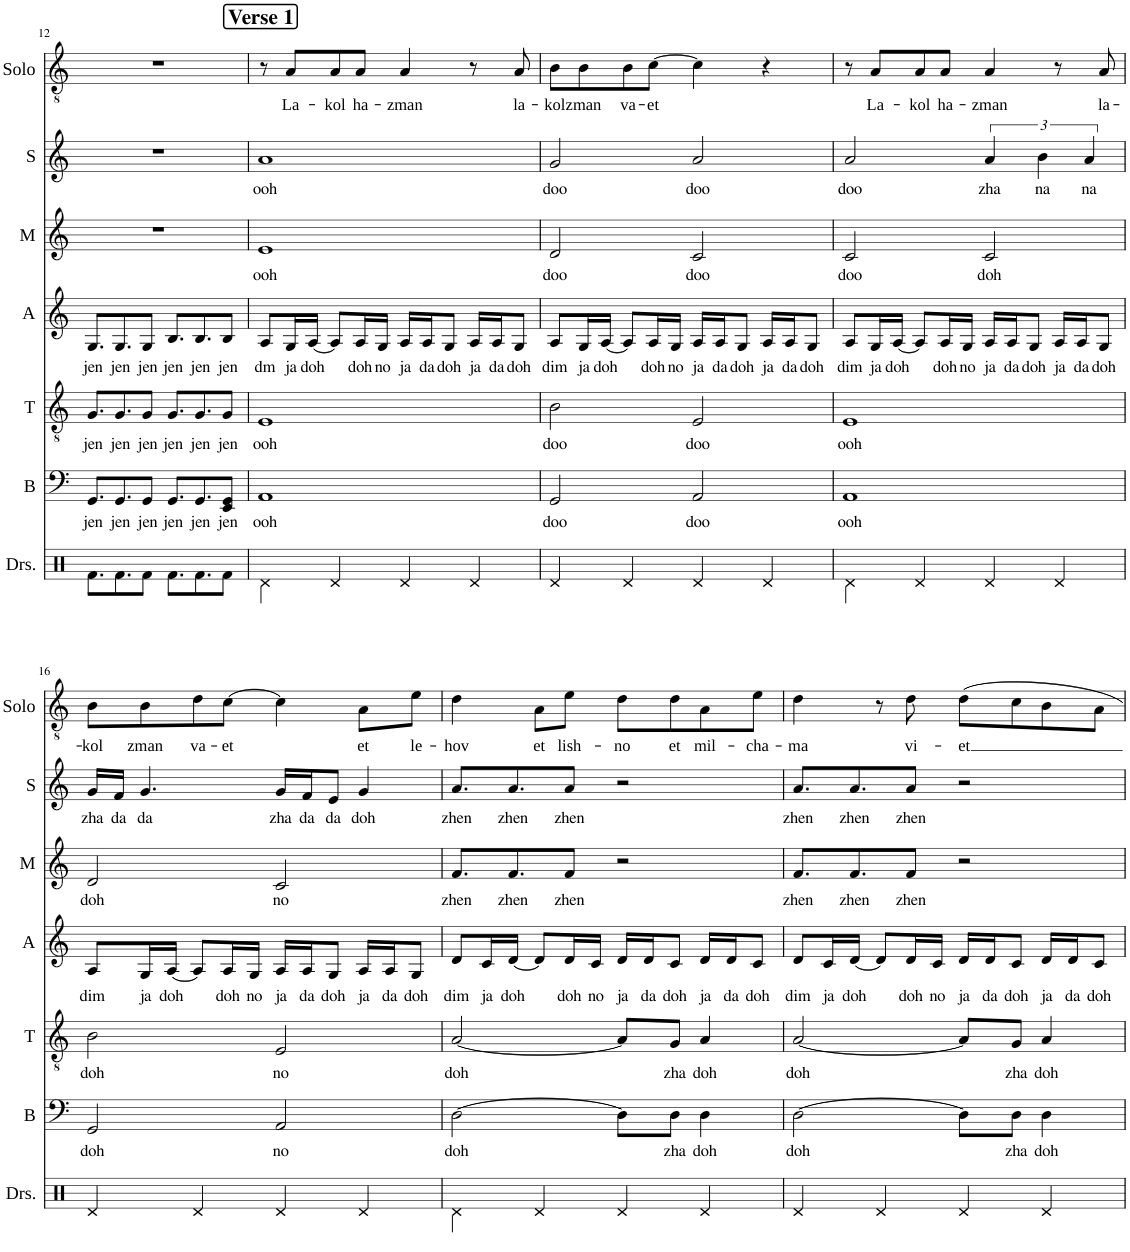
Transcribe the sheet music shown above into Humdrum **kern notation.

**kern	**kern	**text	**kern	**text	**kern	**text	**kern	**text	**kern	**text	**kern	**text
*part7	*part6	*part6	*part5	*part5	*part4	*part4	*part3	*part3	*part2	*part2	*part1	*part1
*staff7	*staff6	*staff6	*staff5	*staff5	*staff4	*staff4	*staff3	*staff3	*staff2	*staff2	*staff1	*staff1
*I"Drumset	*I"Bass	*	*I"Tenor	*	*I"Alto	*	*I"Mezzo	*	*I"Soprano	*	*I"Solo	*
*I'Drs.	*I'B	*	*I'T	*	*I'A	*	*I'M	*	*I'S	*	*I'Solo	*
!!LO:PB:g=z
*clefX	*clefF4	*	*clefGv2	*	*clefG2	*	*clefG2	*	*clefG2	*	*clefGv2	*
*k[]	*k[]	*	*k[]	*	*k[]	*	*k[]	*	*k[]	*	*k[]	*
*M4/4	*M4/4	*	*M4/4	*	*M4/4	*	*M4/4	*	*M4/4	*	*M4/4	*
=12	=12	=12	=12	=12	=12	=12	=12	=12	=12	=12	=12	=12
!	!	!LO:LY:b	!	!LO:LY:b	!	!LO:LY:b	!	!	!	!	!	!
8.Rf\L	8.GG/L	jen	8.G/L	jen	8.G/L	jen	1r	.	1r	.	1r	.
!	!	!LO:LY:b	!	!LO:LY:b	!	!LO:LY:b	!	!	!	!	!	!
8.Rf\	8.GG/	jen	8.G/	jen	8.G/	jen	.	.	.	.	.	.
!	!	!LO:LY:b	!	!LO:LY:b	!	!LO:LY:b	!	!	!	!	!	!
8Rf\J	8GG/J	jen	8G/J	jen	8G/J	jen	.	.	.	.	.	.
!	!	!LO:LY:b	!	!LO:LY:b	!	!LO:LY:b	!	!	!	!	!	!
8.Rf\L	8.GG/L	jen	8.G/L	jen	8.B/L	jen	.	.	.	.	.	.
!	!	!LO:LY:b	!	!LO:LY:b	!	!LO:LY:b	!	!	!	!	!	!
8.Rf\	8.GG/	jen	8.G/	jen	8.B/	jen	.	.	.	.	.	.
!	!	!LO:LY:b	!	!LO:LY:b	!	!LO:LY:b	!	!	!	!	!	!
8Rf\J	8EE/ 8GG/J	jen	8G/J	jen	8B/J	jen	.	.	.	.	.	.
=13	=13	=13	=13	=13	=13	=13	=13	=13	=13	=13	=13	=13
!	!	!	!	!	!	!	!	!	!	!	!LO:TX:a:B:t=Verse 1	!
!	!	!LO:LY:b	!	!LO:LY:b	!	!LO:LY:b	!	!LO:LY:b	!	!LO:LY:b	!	!
4Rd\	1AA	ooh	1E	ooh	8A/L	dm	1e	ooh	1a	ooh	8r	.
!	!	!	!	!	!	!LO:LY:b	!	!	!	!	!	!LO:LY:b
.	.	.	.	.	16G/L	ja	.	.	.	.	8A/L	La-
!	!	!	!	!	!	!LO:LY:b	!	!	!	!	!	!
.	.	.	.	.	[16A/JJ	doh	.	.	.	.	.	.
!	!	!	!	!	!	!	!	!	!	!	!	!LO:LY:b
4Rd/	.	.	.	.	8A/L]	.	.	.	.	.	8A/	-kol
!	!	!	!	!	!	!LO:LY:b	!	!	!	!	!	!LO:LY:b
.	.	.	.	.	16A/L	doh	.	.	.	.	8A/J	ha-
!	!	!	!	!	!	!LO:LY:b	!	!	!	!	!	!
.	.	.	.	.	16G/JJ	no	.	.	.	.	.	.
!	!	!	!	!	!	!LO:LY:b	!	!	!	!	!	!LO:LY:b
4Rd/	.	.	.	.	16A/LL	ja	.	.	.	.	4A/	-zman
!	!	!	!	!	!	!LO:LY:b	!	!	!	!	!	!
.	.	.	.	.	16A/J	da	.	.	.	.	.	.
!	!	!	!	!	!	!LO:LY:b	!	!	!	!	!	!
.	.	.	.	.	8G/J	doh	.	.	.	.	.	.
!	!	!	!	!	!	!LO:LY:b	!	!	!	!	!	!
4Rd/	.	.	.	.	16A/LL	ja	.	.	.	.	8r	.
!	!	!	!	!	!	!LO:LY:b	!	!	!	!	!	!
.	.	.	.	.	16A/J	da	.	.	.	.	.	.
!	!	!	!	!	!	!LO:LY:b	!	!	!	!	!	!LO:LY:b
.	.	.	.	.	8G/J	doh	.	.	.	.	8A/	la-
=14	=14	=14	=14	=14	=14	=14	=14	=14	=14	=14	=14	=14
!	!	!LO:LY:b	!	!LO:LY:b	!	!LO:LY:b	!	!LO:LY:b	!	!LO:LY:b	!	!LO:LY:b
4Rd/	2GG/	doo	2B\	doo	8A/L	dim	2d/	doo	2g/	doo	8B\L	-kol
!	!	!	!	!	!	!LO:LY:b	!	!	!	!	!	!LO:LY:b
.	.	.	.	.	16G/L	ja	.	.	.	.	8B\	zman
!	!	!	!	!	!	!LO:LY:b	!	!	!	!	!	!
.	.	.	.	.	[16A/JJ	doh	.	.	.	.	.	.
!	!	!	!	!	!	!	!	!	!	!	!	!LO:LY:b
4Rd/	.	.	.	.	8A/L]	.	.	.	.	.	8B\	va-
!	!	!	!	!	!	!LO:LY:b	!	!	!	!	!	!LO:LY:b
.	.	.	.	.	16A/L	doh	.	.	.	.	[8c\J	-et
!	!	!	!	!	!	!LO:LY:b	!	!	!	!	!	!
.	.	.	.	.	16G/JJ	no	.	.	.	.	.	.
!	!	!LO:LY:b	!	!LO:LY:b	!	!LO:LY:b	!	!LO:LY:b	!	!LO:LY:b	!	!
4Rd/	2AA/	doo	2E/	doo	16A/LL	ja	2c/	doo	2a/	doo	4c\]	.
!	!	!	!	!	!	!LO:LY:b	!	!	!	!	!	!
.	.	.	.	.	16A/J	da	.	.	.	.	.	.
!	!	!	!	!	!	!LO:LY:b	!	!	!	!	!	!
.	.	.	.	.	8G/J	doh	.	.	.	.	.	.
!	!	!	!	!	!	!LO:LY:b	!	!	!	!	!	!
4Rd/	.	.	.	.	16A/LL	ja	.	.	.	.	4r	.
!	!	!	!	!	!	!LO:LY:b	!	!	!	!	!	!
.	.	.	.	.	16A/J	da	.	.	.	.	.	.
!	!	!	!	!	!	!LO:LY:b	!	!	!	!	!	!
.	.	.	.	.	8G/J	doh	.	.	.	.	.	.
=15	=15	=15	=15	=15	=15	=15	=15	=15	=15	=15	=15	=15
!	!	!LO:LY:b	!	!LO:LY:b	!	!LO:LY:b	!	!LO:LY:b	!	!LO:LY:b	!	!
4Rd\	1AA	ooh	1E	ooh	8A/L	dim	2c/	doo	2a/	doo	8r	.
!	!	!	!	!	!	!LO:LY:b	!	!	!	!	!	!LO:LY:b
.	.	.	.	.	16G/L	ja	.	.	.	.	8A/L	La-
!	!	!	!	!	!	!LO:LY:b	!	!	!	!	!	!
.	.	.	.	.	[16A/JJ	doh	.	.	.	.	.	.
!	!	!	!	!	!	!	!	!	!	!	!	!LO:LY:b
4Rd/	.	.	.	.	8A/L]	.	.	.	.	.	8A/	-kol
!	!	!	!	!	!	!LO:LY:b	!	!	!	!	!	!LO:LY:b
.	.	.	.	.	16A/L	doh	.	.	.	.	8A/J	ha-
!	!	!	!	!	!	!LO:LY:b	!	!	!	!	!	!
.	.	.	.	.	16G/JJ	no	.	.	.	.	.	.
!	!	!	!	!	!	!LO:LY:b	!	!LO:LY:b	!	!LO:LY:b	!	!LO:LY:b
4Rd/	.	.	.	.	16A/LL	ja	2c/	doh	6a/	zha	4A/	-zman
!	!	!	!	!	!	!LO:LY:b	!	!	!	!	!	!
.	.	.	.	.	16A/J	da	.	.	.	.	.	.
!	!	!	!	!	!	!LO:LY:b	!	!	!	!	!	!
.	.	.	.	.	8G/J	doh	.	.	.	.	.	.
!	!	!	!	!	!	!	!	!	!	!LO:LY:b	!	!
.	.	.	.	.	.	.	.	.	6b\	na	.	.
!	!	!	!	!	!	!LO:LY:b	!	!	!	!	!	!
4Rd/	.	.	.	.	16A/LL	ja	.	.	.	.	8r	.
!	!	!	!	!	!	!LO:LY:b	!	!	!	!	!	!
.	.	.	.	.	16A/J	da	.	.	.	.	.	.
!	!	!	!	!	!	!	!	!	!	!LO:LY:b	!	!
.	.	.	.	.	.	.	.	.	6a/	na	.	.
!	!	!	!	!	!	!LO:LY:b	!	!	!	!	!	!LO:LY:b
.	.	.	.	.	8G/J	doh	.	.	.	.	8A/	la-
!!LO:LB:g=z
=16	=16	=16	=16	=16	=16	=16	=16	=16	=16	=16	=16	=16
!	!	!LO:LY:b	!	!LO:LY:b	!	!LO:LY:b	!	!LO:LY:b	!	!LO:LY:b	!	!LO:LY:b
4Rd/	2GG/	doh	2B\	doh	8A/L	dim	2d/	doh	16g/LL	zha	8B\L	-kol
!	!	!	!	!	!	!	!	!	!	!LO:LY:b	!	!
.	.	.	.	.	.	.	.	.	16f/JJ	da	.	.
!	!	!	!	!	!	!LO:LY:b	!	!	!	!LO:LY:b	!	!LO:LY:b
.	.	.	.	.	16G/L	ja	.	.	4.g/	da	8B\	zman
!	!	!	!	!	!	!LO:LY:b	!	!	!	!	!	!
.	.	.	.	.	[16A/JJ	doh	.	.	.	.	.	.
!	!	!	!	!	!	!	!	!	!	!	!	!LO:LY:b
4Rd/	.	.	.	.	8A/L]	.	.	.	.	.	8d\	va-
!	!	!	!	!	!	!LO:LY:b	!	!	!	!	!	!LO:LY:b
.	.	.	.	.	16A/L	doh	.	.	.	.	[8c\J	-et
!	!	!	!	!	!	!LO:LY:b	!	!	!	!	!	!
.	.	.	.	.	16G/JJ	no	.	.	.	.	.	.
!	!	!LO:LY:b	!	!LO:LY:b	!	!LO:LY:b	!	!LO:LY:b	!	!LO:LY:b	!	!
4Rd/	2AA/	no	2E/	no	16A/LL	ja	2c/	no	16g/LL	zha	4c\]	.
!	!	!	!	!	!	!LO:LY:b	!	!	!	!LO:LY:b	!	!
.	.	.	.	.	16A/J	da	.	.	16f/J	da	.	.
!	!	!	!	!	!	!LO:LY:b	!	!	!	!LO:LY:b	!	!
.	.	.	.	.	8G/J	doh	.	.	8e/J	da	.	.
!	!	!	!	!	!	!LO:LY:b	!	!	!	!LO:LY:b	!	!LO:LY:b
4Rd/	.	.	.	.	16A/LL	ja	.	.	4g/	doh	8A\L	et
!	!	!	!	!	!	!LO:LY:b	!	!	!	!	!	!
.	.	.	.	.	16A/J	da	.	.	.	.	.	.
!	!	!	!	!	!	!LO:LY:b	!	!	!	!	!	!LO:LY:b
.	.	.	.	.	8G/J	doh	.	.	.	.	8e\J	le-
=17	=17	=17	=17	=17	=17	=17	=17	=17	=17	=17	=17	=17
!	!	!LO:LY:b	!	!LO:LY:b	!	!LO:LY:b	!	!LO:LY:b	!	!LO:LY:b	!	!LO:LY:b
4Rd\	[2D\	doh	[2A/	doh	8d/L	dim	8.f/L	zhen	8.a/L	zhen	4d\	-hov
!	!	!	!	!	!	!LO:LY:b	!	!	!	!	!	!
.	.	.	.	.	16c/L	ja	.	.	.	.	.	.
!	!	!	!	!	!	!LO:LY:b	!	!LO:LY:b	!	!LO:LY:b	!	!
.	.	.	.	.	[16d/JJ	doh	8.f/	zhen	8.a/	zhen	.	.
!	!	!	!	!	!	!	!	!	!	!	!	!LO:LY:b
4Rd/	.	.	.	.	8d/L]	.	.	.	.	.	8A\L	et
!	!	!	!	!	!	!LO:LY:b	!	!LO:LY:b	!	!LO:LY:b	!	!LO:LY:b
.	.	.	.	.	16d/L	doh	8f/J	zhen	8a/J	zhen	8e\J	lish-
!	!	!	!	!	!	!LO:LY:b	!	!	!	!	!	!
.	.	.	.	.	16c/JJ	no	.	.	.	.	.	.
!	!	!	!	!	!	!LO:LY:b	!	!	!	!	!	!LO:LY:b
4Rd/	8D\L]	.	8A/L]	.	16d/LL	ja	2r	.	2r	.	8d\L	-no
!	!	!	!	!	!	!LO:LY:b	!	!	!	!	!	!
.	.	.	.	.	16d/J	da	.	.	.	.	.	.
!	!	!LO:LY:b	!	!LO:LY:b	!	!LO:LY:b	!	!	!	!	!	!LO:LY:b
.	8D\J	zha	8G/J	zha	8c/J	doh	.	.	.	.	8d\	et
!	!	!LO:LY:b	!	!LO:LY:b	!	!LO:LY:b	!	!	!	!	!	!LO:LY:b
4Rd/	4D\	doh	4A/	doh	16d/LL	ja	.	.	.	.	8A\	mil-
!	!	!	!	!	!	!LO:LY:b	!	!	!	!	!	!
.	.	.	.	.	16d/J	da	.	.	.	.	.	.
!	!	!	!	!	!	!LO:LY:b	!	!	!	!	!	!LO:LY:b
.	.	.	.	.	8c/J	doh	.	.	.	.	8e\J	-cha-
=18	=18	=18	=18	=18	=18	=18	=18	=18	=18	=18	=18	=18
!	!	!LO:LY:b	!	!LO:LY:b	!	!LO:LY:b	!	!LO:LY:b	!	!LO:LY:b	!	!LO:LY:b
4Rd/	[2D\	doh	[2A/	doh	8d/L	dim	8.f/L	zhen	8.a/L	zhen	4d\	-ma
!	!	!	!	!	!	!LO:LY:b	!	!	!	!	!	!
.	.	.	.	.	16c/L	ja	.	.	.	.	.	.
!	!	!	!	!	!	!LO:LY:b	!	!LO:LY:b	!	!LO:LY:b	!	!
.	.	.	.	.	[16d/JJ	doh	8.f/	zhen	8.a/	zhen	.	.
4Rd/	.	.	.	.	8d/L]	.	.	.	.	.	8r	.
!	!	!	!	!	!	!LO:LY:b	!	!LO:LY:b	!	!LO:LY:b	!	!LO:LY:b
.	.	.	.	.	16d/L	doh	8f/J	zhen	8a/J	zhen	8d\	vi-
!	!	!	!	!	!	!LO:LY:b	!	!	!	!	!	!
.	.	.	.	.	16c/JJ	no	.	.	.	.	.	.
!	!	!	!	!	!	!LO:LY:b	!	!	!	!	!	!LO:LY:b
4Rd/	8D\L]	.	8A/L]	.	16d/LL	ja	2r	.	2r	.	8d\L	-et
!	!	!	!	!	!	!LO:LY:b	!	!	!	!	!	!
.	.	.	.	.	16d/J	da	.	.	.	.	.	.
!	!	!LO:LY:b	!	!LO:LY:b	!	!LO:LY:b	!	!	!	!	!	!
.	8D\J	zha	8G/J	zha	8c/J	doh	.	.	.	.	8c\	.
!	!	!LO:LY:b	!	!LO:LY:b	!	!LO:LY:b	!	!	!	!	!	!
4Rd/	4D\	doh	4A/	doh	16d/LL	ja	.	.	.	.	8B\	.
!	!	!	!	!	!	!LO:LY:b	!	!	!	!	!	!
.	.	.	.	.	16d/J	da	.	.	.	.	.	.
!	!	!	!	!	!	!LO:LY:b	!	!	!	!	!	!
.	.	.	.	.	8c/J	doh	.	.	.	.	8A\J	.
=	=	=	=	=	=	=	=	=	=	=	=	=
*-	*-	*-	*-	*-	*-	*-	*-	*-	*-	*-	*-	*-
